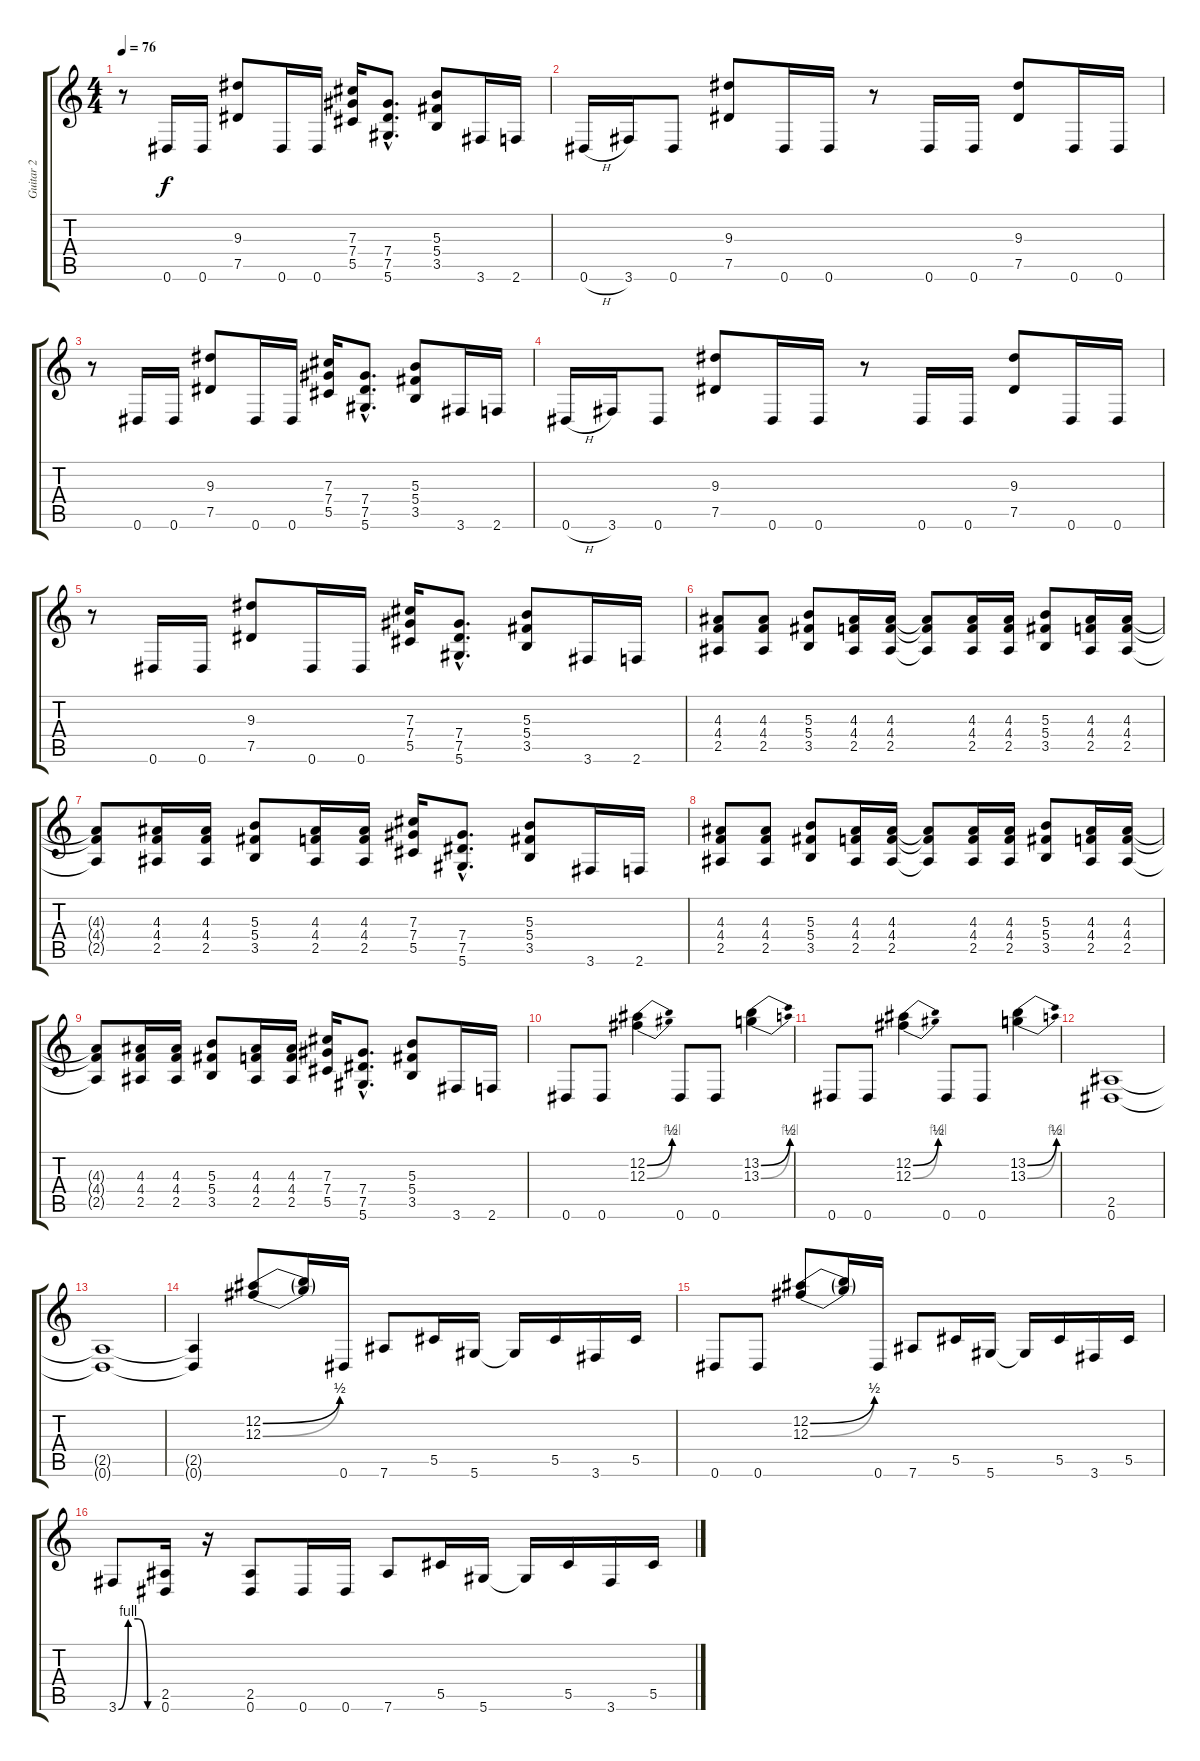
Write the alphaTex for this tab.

\track ("Guitar 2" "Guitar 2") {instrument distortionguitar}
\staff {score tabs}
\tuning (Eb4 Bb3 Gb3 Db3 Ab2 Eb2) {hide}
\ts (4 4)
\tempo 76
\clef g2
\ks c
r.8{dy f} 0.6.16 0.6.16 (9.3 7.5).8 0.6.16 0.6.16 (7.3 7.4 5.5).16 (7.4{hac} 7.5{hac} 5.6{hac}).8{d} (5.3 5.4 3.5).8 3.6.16 2.6.16 |
0.6{h}.16 3.6.16 0.6.8 (9.3 7.5).8 0.6.16 0.6.16 r.8 0.6.16 0.6.16 (9.3 7.5).8 0.6.16 0.6.16 |
r.8 0.6.16 0.6.16 (9.3 7.5).8 0.6.16 0.6.16 (7.3 7.4 5.5).16 (7.4{hac} 7.5{hac} 5.6{hac}).8{d} (5.3 5.4 3.5).8 3.6.16 2.6.16 |
0.6{h}.16 3.6.16 0.6.8 (9.3 7.5).8 0.6.16 0.6.16 r.8 0.6.16 0.6.16 (9.3 7.5).8 0.6.16 0.6.16 |
r.8 0.6.16 0.6.16 (9.3 7.5).8 0.6.16 0.6.16 (7.3 7.4 5.5).16 (7.4{hac} 7.5{hac} 5.6{hac}).8{d} (5.3 5.4 3.5).8 3.6.16 2.6.16 |
(4.3 4.4 2.5).8 (4.3 4.4 2.5).8 (5.3 5.4 3.5).8 (4.3 4.4 2.5).16 (4.3 4.4 2.5).16 (4.3{t} 4.4{t} 2.5{t}).8 (4.3 4.4 2.5).16 (4.3 4.4 2.5).16 (5.3 5.4 3.5).8 (4.3 4.4 2.5).16 (4.3 4.4 2.5).16 |
(4.3{t} 4.4{t} 2.5{t}).8 (4.3 4.4 2.5).16 (4.3 4.4 2.5).16 (5.3 5.4 3.5).8 (4.3 4.4 2.5).16 (4.3 4.4 2.5).16 (7.3 7.4 5.5).16 (7.4{hac} 7.5{hac} 5.6{hac}).8{d} (5.3 5.4 3.5).8 3.6.16 2.6.16 |
(4.3 4.4 2.5).8 (4.3 4.4 2.5).8 (5.3 5.4 3.5).8 (4.3 4.4 2.5).16 (4.3 4.4 2.5).16 (4.3{t} 4.4{t} 2.5{t}).8 (4.3 4.4 2.5).16 (4.3 4.4 2.5).16 (5.3 5.4 3.5).8 (4.3 4.4 2.5).16 (4.3 4.4 2.5).16 |
(4.3{t} 4.4{t} 2.5{t}).8 (4.3 4.4 2.5).16 (4.3 4.4 2.5).16 (5.3 5.4 3.5).8 (4.3 4.4 2.5).16 (4.3 4.4 2.5).16 (7.3 7.4 5.5).16 (7.4{hac} 7.5{hac} 5.6{hac}).8{d} (5.3 5.4 3.5).8 3.6.16 2.6.16 |
0.6.8 0.6.8 (12.2{be (bend 0 0 60 2)} 12.3{be (bend 0 0 60 4)}).4 0.6.8 0.6.8 (13.2{be (bend 0 0 60 2)} 13.3{be (bend 0 0 60 4)}).4 |
0.6.8 0.6.8 (12.2{be (bend 0 0 60 2)} 12.3{be (bend 0 0 60 4)}).4 0.6.8 0.6.8 (13.2{be (bend 0 0 60 2)} 13.3{be (bend 0 0 60 4)}).4 |
(2.5 0.6).1 |
(2.5{t} 0.6{t}).1 |
(2.5{t} 0.6{t}).4 (12.2{be (bend 0 0 60 2)} 12.3{be (bend 0 0 60 2)}).8 (12.2{t} 12.3{t}).16 0.6.16 7.6.8 5.5.16 5.6.16 5.6{t}.16 5.5.16 3.6.16 5.5.16 |
0.6.8 0.6.8 (12.2{be (bend 0 0 60 2)} 12.3{be (bend 0 0 60 2)}).8 (12.2{t} 12.3{t}).16 0.6.16 7.6.8 5.5.16 5.6.16 5.6{t}.16 5.5.16 3.6.16 5.5.16 |
3.6{be (custom 0 0 15 4 30 4 45 0 60 0)}.8 (2.5 0.6).16 r.16 (2.5 0.6).8 0.6.16 0.6.16 7.6.8 5.5.16 5.6.16 5.6{t}.16 5.5.16 3.6.16 5.5.16
